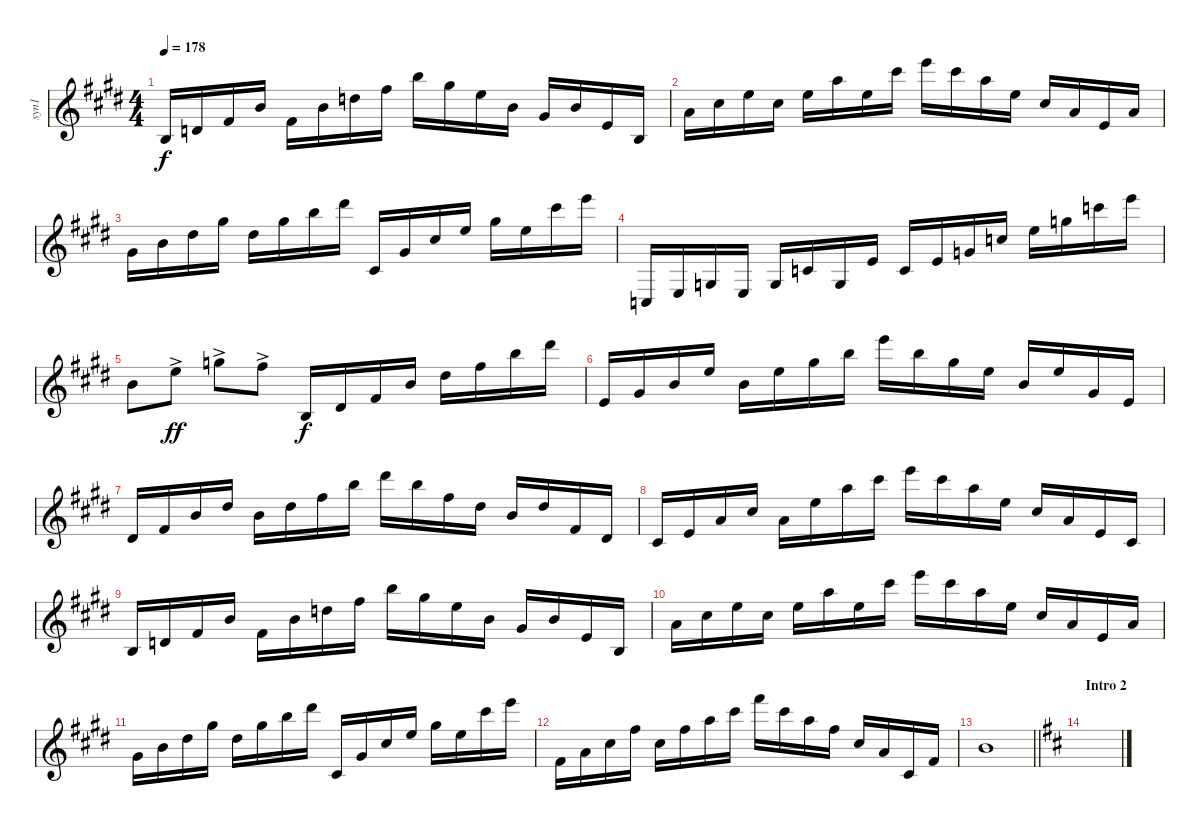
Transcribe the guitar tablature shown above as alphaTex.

\track ("syn1" "syn1") {instrument drawbarorgan}
\staff {score}
\tuning (E4 B3 G3 D3 A2 E2) {hide}
\ts (4 4)
\tempo 178
\clef g2
\ks e
0.2.16{dy f volume 14} 3.2.16 2.1.16 7.1.16 2.1.16 7.1.16 10.1.16 14.1.16 19.1.16{volume 8} 16.1.16 12.1.16 7.1.16 4.1.16 7.1.16 5.2.16 0.2.16 |
5.1.16{volume 14} 9.1.16 12.1.16 9.1.16 12.1.16 17.1.16 12.1.16 21.1.16 24.1.16{volume 8} 21.1.16 17.1.16 12.1.16 9.1.16 5.1.16 0.1.16 5.1.16{volume 8} |
4.1.16{volume 14} 7.1.16 11.1.16 16.1.16 11.1.16 16.1.16 19.1.16 23.1.16 2.2.16{volume 8} 4.1.16 9.1.16{volume 14} 12.1.16 16.1.16 12.1.16 21.1.16 24.1.16 |
3.5.16{volume 6} 2.4.16 5.4.16{volume 12} 2.4.16 5.4.16 5.3.16 5.4.16 9.3.16 1.2.16 0.1.16 3.1.16 8.1.16 12.1.16 15.1.16 20.1.16 24.1.16 |
7.1.8 12.1{ac}.8{dy ff} 15.1{ac}.8 14.1{ac}.8 0.2.16{dy f volume 8} 4.2.16 2.1.16{volume 14} 7.1.16 11.1.16 14.1.16 19.1.16 23.1.16 |
0.1.16{volume 8} 4.1.16{volume 14} 7.1.16 12.1.16 7.1.16 12.1.16 16.1.16 19.1.16 24.1.16{volume 8} 19.1.16 16.1.16 12.1.16 7.1.16 12.1.16 4.1.16 0.1.16 |
4.2.16{volume 14} 2.1.16 7.1.16 11.1.16 7.1.16 11.1.16 14.1.16 19.1.16 23.1.16{volume 8} 19.1.16 14.1.16 11.1.16 7.1.16 11.1.16 2.1.16 4.2.16 |
2.2.16{volume 14} 0.1.16 5.1.16 9.1.16 5.1.16 12.1.16 17.1.16 21.1.16 24.1.16{volume 8} 21.1.16 17.1.16 12.1.16 9.1.16 5.1.16 0.1.16 2.2.16 |
0.2.16{volume 14} 3.2.16 2.1.16 7.1.16 2.1.16 7.1.16 10.1.16 14.1.16 19.1.16{volume 8} 16.1.16 12.1.16 7.1.16 4.1.16 7.1.16 5.2.16 0.2.16 |
5.1.16{volume 14} 9.1.16 12.1.16 9.1.16 12.1.16 17.1.16 12.1.16 21.1.16 24.1.16{volume 8} 21.1.16 17.1.16 12.1.16 9.1.16 5.1.16 0.1.16 5.1.16{volume 8} |
4.1.16{volume 14} 7.1.16 11.1.16 16.1.16 11.1.16 16.1.16 19.1.16 23.1.16 2.2.16{volume 8} 4.1.16 9.1.16{volume 14} 12.1.16 16.1.16 12.1.16 21.1.16 24.1.16 |
2.1.16{volume 8} 5.1.16 9.1.16{volume 14} 14.1.16 9.1.16 14.1.16 17.1.16 21.1.16 26.1.16{volume 8} 21.1.16 17.1.16 14.1.16 9.1.16 5.1.16 2.2.16 2.1.16 |
\barLineRight lightlight
7.1.1{volume 12} |
\section ("" "Intro 2")
\ks d
